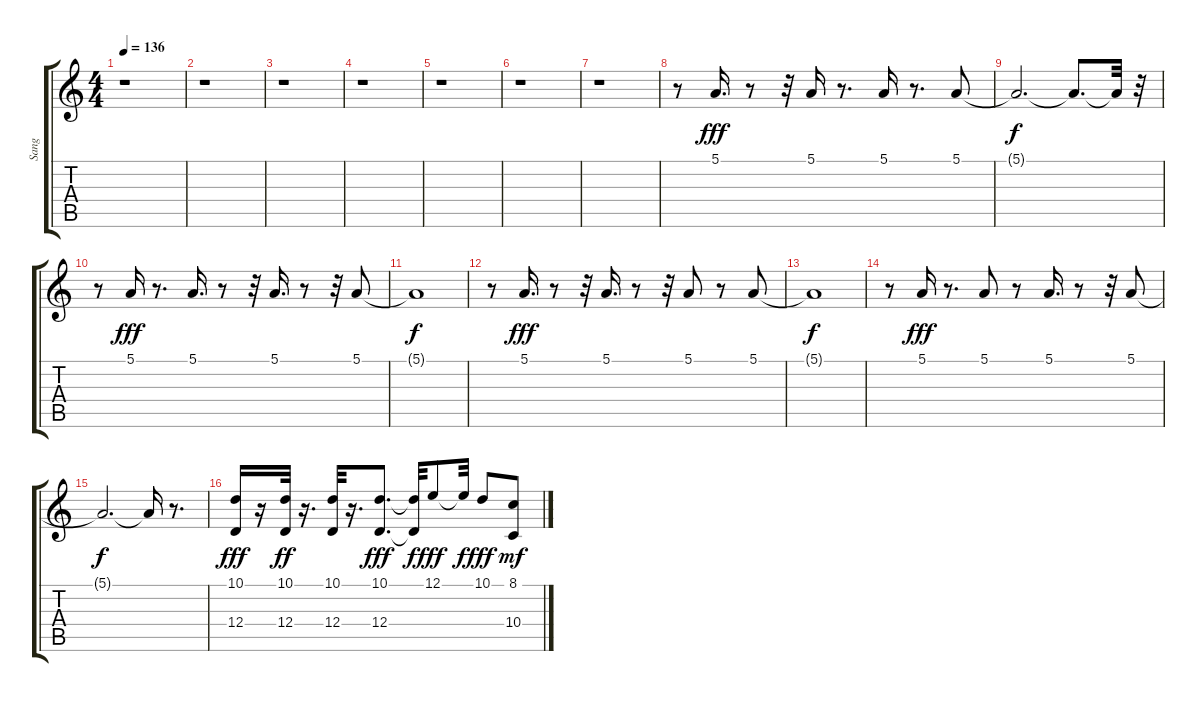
\track ("Sang" "Sang") {instrument voiceoohs}
\staff {score tabs}
\tuning (E4 B3 G3 D3 A2 E2) {hide}
\ts (4 4)
\tempo 136
\clef g2
\ks c
r.1{dy mf} |
r.1 |
r.1 |
r.1 |
r.1 |
r.1 |
r.1 |
r.8 5.1.16{d dy fff} r.8 r.32 5.1.16 r.8{d} 5.1.16 r.8{d} 5.1.8 |
5.1{t}.2{d dy f} 5.1{t}.8{d} 5.1{t}.32 r.32 |
r.8 5.1.16{dy fff} r.8{d} 5.1.16{d} r.8 r.32 5.1.16{d} r.8 r.32 5.1.8 |
5.1{t}.1{dy f} |
r.8 5.1.16{d dy fff} r.8 r.32 5.1.16{d} r.8 r.32 5.1.8 r.8 5.1.8 |
5.1{t}.1{dy f} |
r.8 5.1.16{dy fff} r.8{d} 5.1.8 r.8 5.1.16{d} r.8 r.32 5.1.8 |
5.1{t}.2{d dy f} 5.1{t}.16 r.8{d} |
(10.1 12.4).16{dy fff} r.16 (10.1 12.4).32{dy ff} r.16{d} (10.1 12.4).32 r.16{d} (10.1 12.4).8{d dy fff} (10.1{t} 12.4{t}).32{dy f} 12.1.8{dy fff} 12.1{t}.32{dy f} 10.1.8{dy fff} (8.1 10.4).8{dy mf}
